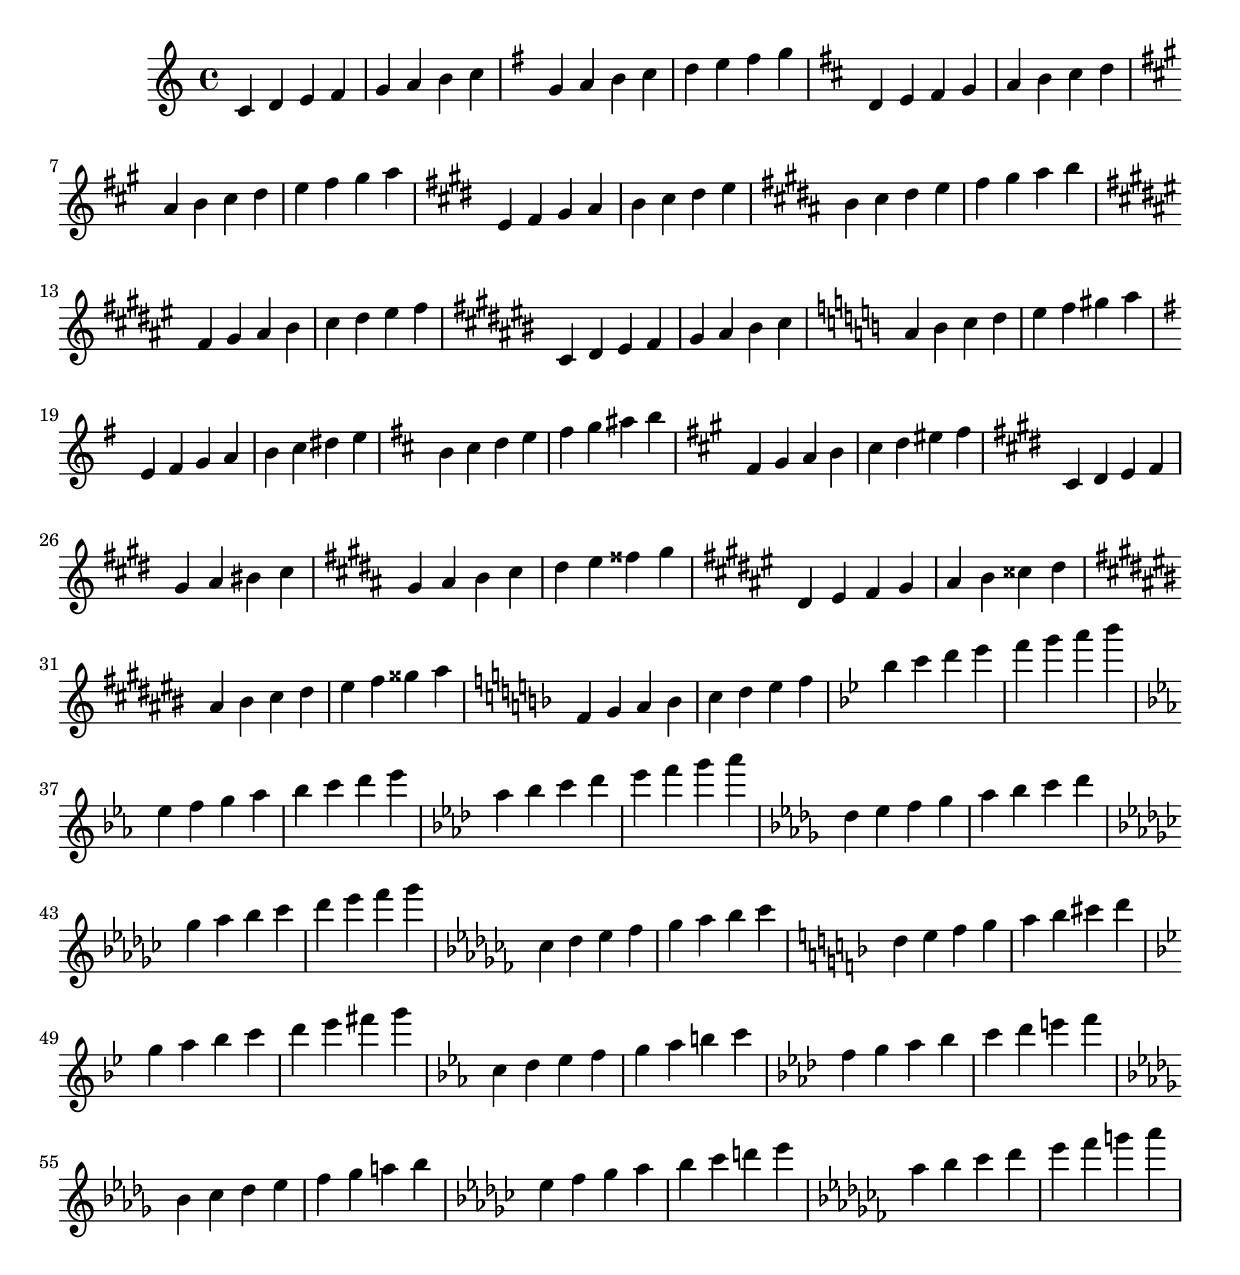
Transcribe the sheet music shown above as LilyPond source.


\version "2.14.0"
% candidate for regression.  -gp
\header {
  texidoc="Converting LilyPond input to MIDI and then again back with
  @code{midi2ly.py} is a reversible procedure in some simple cases,
  which mean that the original @code{.ly} -file and the one converted 
  back from the generated @code{.midi} -file do not differ.
  Here are produced some scales.
  
  "
}

%{
  This means, doing:

    lilypond input/test/midi-scales.ly
    midi2ly midi-scales.midi
    diff -u input/test/midi-scales.ly midi-scales-midi.ly

  should show no differences at all in \key commands or notes.

  Therefore, do not reformat this file unless midi2ly changes.

  1.7.30 reformatted, because
  midi2ly now outpts 1 bar per line and adds bar checks and numbers.

%}

scales =  \relative c {

  % [INSTRUMENT_NAME] bright acoustic
  \key c \major  % sharp-major
  c'4 d e f |
  g a b c |

  \key g \major
  g a b c |
  d e fis g |

  \key d \major
  d, e fis g |
  a b cis d |

  \key a \major
  a b cis d |
  e fis gis a |

  \key e \major
  e, fis gis a |
  b cis dis e |

  \key b \major
  b cis dis e |
  fis gis ais b |

  \key fis \major
  fis, gis ais b |
  cis dis eis fis |

  \key cis \major
  cis, dis eis fis |
  gis ais bis cis |

  \key a \minor  % sharp-minor
  a b c d |
  e f gis a |

  \key e \minor
  e, fis g a |
  b c dis e |

  \key b \minor
  b cis d e |
  fis g ais b |

  \key fis \minor
  fis, gis a b |
  cis d eis fis |

  \key cis \minor
  cis, dis e fis |
  gis a bis cis |

  \key gis \minor
  gis ais b cis |
  dis e fisis gis |

  \key dis \minor
  dis, eis fis gis |
  ais b cisis dis |

  \key ais \minor
  ais bis cis dis |
  eis fis gisis ais |

  \key f \major  % flat-major
  f, g a bes |
  c d e f |

  \key bes \major
  bes c d ees |
  f g a bes |

  \key ees \major
  ees,, f g aes |
  bes c d ees |

  \key aes \major
  aes, bes c des |
  ees f g aes |

  \key des \major
  des,, ees f ges |
  aes bes c des |

  \key ges \major
  ges, aes bes ces |
  des ees f ges |

  \key ces \major
  ces,, des ees fes |
  ges aes bes ces |

  \key d \minor  % flat-minor
  d, e f g |
  a bes cis d |

  \key g \minor
  g, a bes c |
  d ees fis g |

  \key c \minor
  c,, d ees f |
  g aes b c |

  \key f \minor
  f, g aes bes |
  c des e f |

  \key bes \minor
  bes,, c des ees |
  f ges a bes |

  \key ees \minor
  ees, f ges aes |
  bes ces d ees |

  \key aes \minor
  aes, bes ces des |
  ees fes g aes |
}

\score {
  \context Voice \scales
  \layout { }
  \midi { }
}

